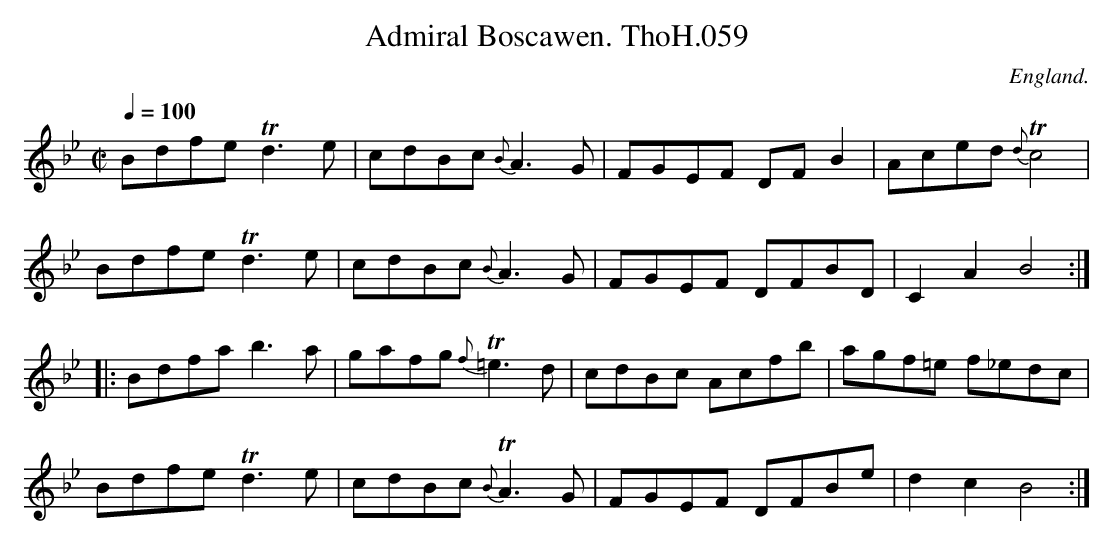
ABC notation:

X:1
T:Admiral Boscawen. ThoH.059
Q:1/4=100
M:C|
L:1/8
O:England.
K:Bb
BdfeTd3e|cdBc{B}A3G|FGEF DFB2|Aced{d}Tc4|
BdfeTd3e|cdBc{B}A3G|FGEF DFBD|C2A2B4:|
|:Bdfab3a|gafg{f}T=e3d|cdBc Acfb|agf=e f_edc|
BdfeTd3e|cdBc{B}TA3G|FGEF DFBe|d2c2B4:|
